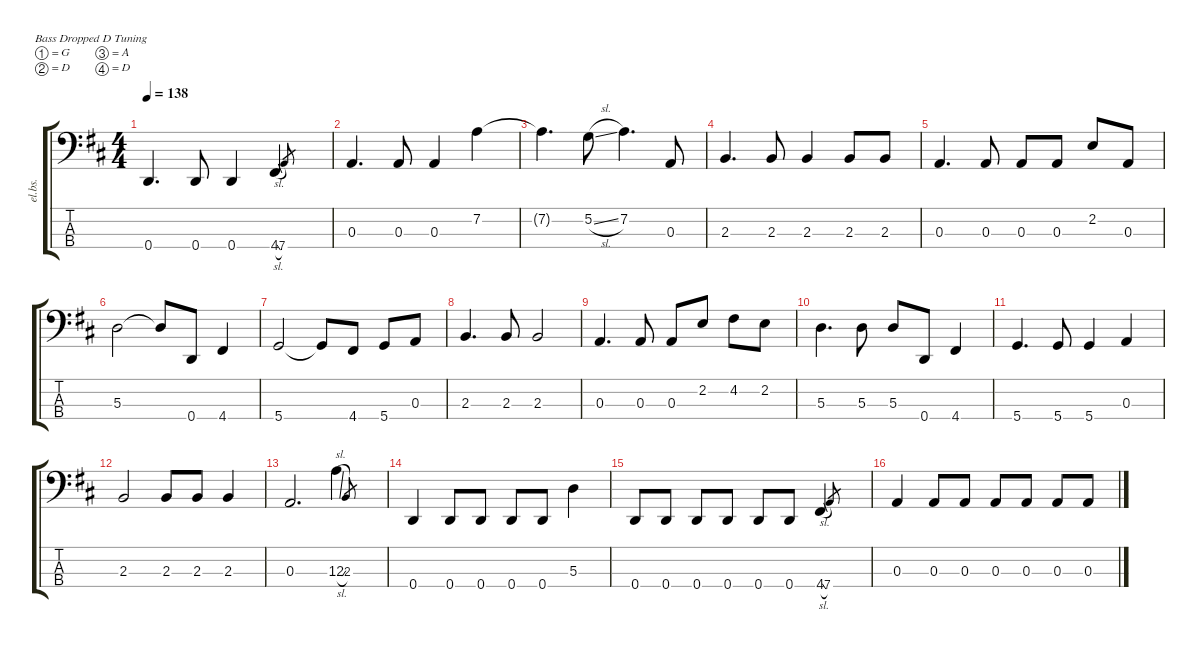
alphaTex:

\hideDynamics
\bracketExtendMode groupsimilarinstruments
\otherSystemsTrackNameOrientation horizontal
\track ("Electric Bass" "el.bs.") {instrument electricbassfinger}
\staff {score tabs}
\tuning (G2 D2 A1 D1)
\ts (4 4)
\tempo 138
\clef f4
\ks d
0.4{acc forcenatural}.4{d dy ff} 0.4{acc forcenatural}.8{dy fff} 0.4{acc forcenatural}.4 4.4{sl acc #}.4{dy ff} 7.4{acc forcenatural}.8{gr dy f} |
0.3{acc forcenatural}.4{d dy ff} 0.3{acc forcenatural}.8 0.3{acc forcenatural}.4 7.2{acc forcenatural}.4 |
7.2{t acc forcenatural}.4{d} 5.2{sl acc forcenatural}.8 7.2{acc forcenatural}.4{d dy fff} 0.3{acc forcenatural}.8 |
2.3{acc forcenatural}.4{d dy ff} 2.3{acc forcenatural}.8 2.3{acc forcenatural}.4 2.3{acc forcenatural}.8 2.3{acc forcenatural}.8{dy f} |
0.3{acc forcenatural}.4{d dy ff} 0.3{acc forcenatural}.8 0.3{acc forcenatural}.8 0.3{acc forcenatural}.8 2.2{acc forcenatural}.8 0.3{acc forcenatural}.8 |
5.3{acc forcenatural}.2 5.3{t acc forcenatural}.8 0.4{acc forcenatural}.8 4.4{acc #}.4{dy f} |
5.4{acc forcenatural}.2 5.4{t acc forcenatural}.8 4.4{acc #}.8{dy fff} 5.4{acc forcenatural}.8 0.3{acc forcenatural}.8 |
2.3{acc forcenatural}.4{d dy ff} 2.3{acc forcenatural}.8 2.3{acc forcenatural}.2{dy f} |
0.3{acc forcenatural}.4{d dy ff} 0.3{acc forcenatural}.8 0.3{acc forcenatural}.8 2.2{acc forcenatural}.8 4.2{acc #}.8 2.2{acc forcenatural}.8 |
5.3{acc forcenatural}.4{d} 5.3{acc forcenatural}.8 5.3{acc forcenatural}.8 0.4{acc forcenatural}.8 4.4{acc #}.4{dy f} |
5.4{acc forcenatural}.4{d} 5.4{acc forcenatural}.8 5.4{acc forcenatural}.4{dy fff} 0.3{acc forcenatural}.4 |
2.3{acc forcenatural}.2{dy ff} 2.3{acc forcenatural}.8 2.3{acc forcenatural}.8{dy f} 2.3{acc forcenatural}.4 |
0.3{acc forcenatural}.2{d dy ff} 12.3{sl acc forcenatural}.4 2.3{acc forcenatural}.8{gr} |
0.4{acc forcenatural}.4 0.4{acc forcenatural}.8 0.4{acc forcenatural}.8 0.4{acc forcenatural}.8{dy f} 0.4{acc forcenatural}.8 5.3{acc forcenatural}.4{dy mf} |
0.4{acc forcenatural}.8{dy ff} 0.4{acc forcenatural}.8 0.4{acc forcenatural}.8 0.4{acc forcenatural}.8 0.4{acc forcenatural}.8 0.4{acc forcenatural}.8{dy f} 4.4{sl acc #}.4 7.4{acc forcenatural}.8{gr} |
0.3{acc forcenatural}.4{dy ff} 0.3{acc forcenatural}.8 0.3{acc forcenatural}.8{dy f} 0.3{acc forcenatural}.8{dy mf} 0.3{acc forcenatural}.8 0.3{acc forcenatural}.8{dy fff} 0.3{acc forcenatural}.8{dy mp}
